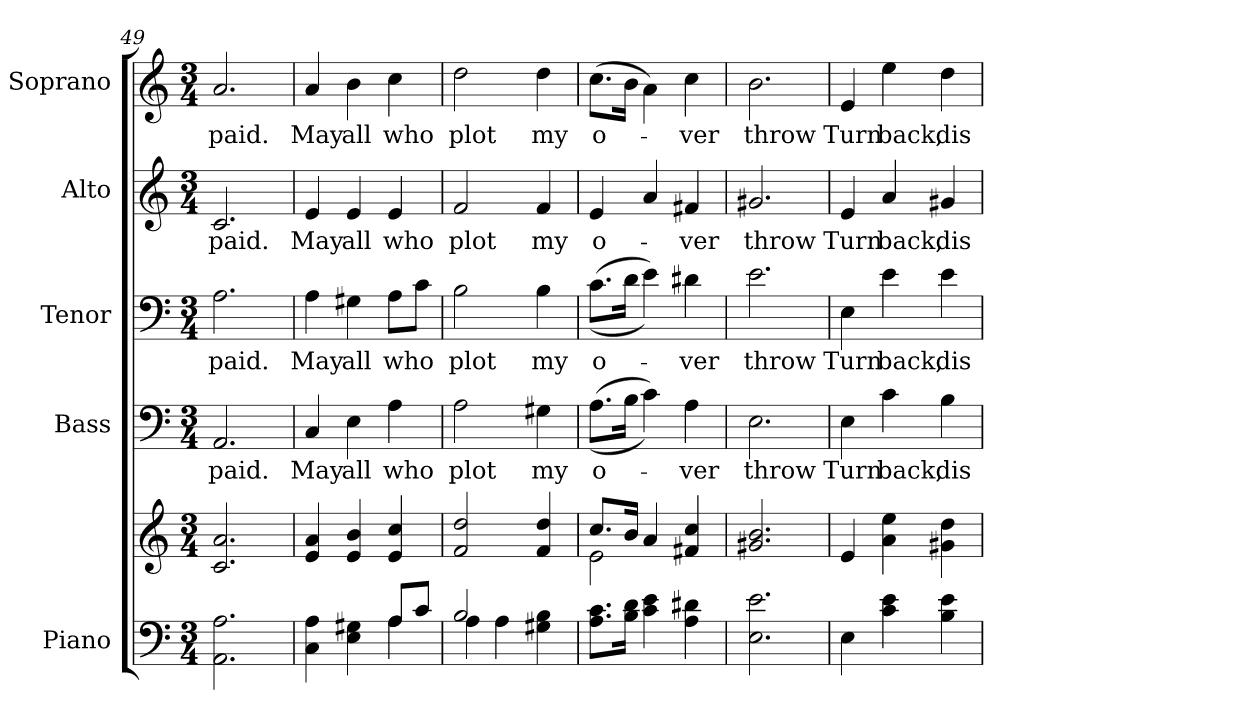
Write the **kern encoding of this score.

**kern	**kern	**kern	**text	**kern	**text	**kern	**text	**kern	**text
*part5	*part5	*part4	*part4	*part3	*part3	*part2	*part2	*part1	*part1
*staff6	*staff5	*staff4	*staff4	*staff3	*staff3	*staff2	*staff2	*staff1	*staff1
*I"Piano	*	*I"Bass	*	*I"Tenor	*	*I"Alto	*	*I"Soprano	*
*I'Pno.	*	*I'B.	*	*I'T.	*	*I'A.	*	*I'S.	*
!!LO:PB:g=z
*clefF4	*clefG2	*clefF4	*	*clefF4	*	*clefG2	*	*clefG2	*
*k[]	*k[]	*k[]	*	*k[]	*	*k[]	*	*k[]	*
*C:	*C:	*C:	*	*C:	*	*C:	*	*C:	*
*M3/4	*M3/4	*M3/4	*	*M3/4	*	*M3/4	*	*M3/4	*
=49	=49	=49	=49	=49	=49	=49	=49	=49	=49
!	!	!	!LO:LY:b:color=#000000	!	!	!	!	!	!
!	!	!	!	!	!LO:LY:b:color=#000000	!	!	!	!
!	!	!	!	!	!	!	!LO:LY:b:color=#000000	!	!
!	!	!	!	!	!	!	!	!	!LO:LY:b:color=#000000
2.AAi\ 2.Ai	2.ci/ 2.ai	2.AAi/	-paid.	2.Ai\	-paid.	2.ci/	-paid.	2.ai/	-paid.
=50	=50	=50	=50	=50	=50	=50	=50	=50	=50
*^	*	*	*	*	*	*	*	*	*
!	!	!	!	!LO:LY:b:color=#000000	!	!	!	!	!	!
!	!	!	!	!	!	!LO:LY:b:color=#000000	!	!	!	!
!	!	!	!	!	!	!	!	!LO:LY:b:color=#000000	!	!
!	!	!	!	!	!	!	!	!	!	!LO:LY:b:color=#000000
4Ci\ 4Ai	2ryy	4ei/ 4ai	4Ci/	May	4Ai\	May	4ei/	May	4ai/	May
!	!	!	!	!LO:LY:b:color=#000000	!	!	!	!	!	!
!	!	!	!	!	!	!LO:LY:b:color=#000000	!	!	!	!
!	!	!	!	!	!	!	!	!LO:LY:b:color=#000000	!	!
!	!	!	!	!	!	!	!	!	!	!LO:LY:b:color=#000000
4Ei\ 4G#Xi	.	4ei/ 4bi	4Ei\	all	4G#Xi\	all	4ei/	all	4bi\	all
!	!	!	!	!LO:LY:b:color=#000000	!	!	!	!	!	!
!	!	!	!	!	!	!LO:LY:b:color=#000000	!	!	!	!
!	!	!	!	!	!	!	!	!LO:LY:b:color=#000000	!	!
!	!	!	!	!	!	!	!	!	!	!LO:LY:b:color=#000000
8Ai/L	4Ai\	4ei/ 4cci	4Ai\	who	8Ai\L	who	4ei/	who	4cci\	who
8ci/J	.	.	.	.	8ci\J	.	.	.	.	.
=51	=51	=51	=51	=51	=51	=51	=51	=51	=51	=51
*	*	*^	*	*	*	*	*	*	*	*
!	!	!	!	!	!LO:LY:b:color=#000000	!	!	!	!	!	!
!	!	!	!	!	!	!	!LO:LY:b:color=#000000	!	!	!	!
!	!	!	!	!	!	!	!	!	!LO:LY:b:color=#000000	!	!
!	!	!	!	!	!	!	!	!	!	!	!LO:LY:b:color=#000000
2Bi/	4Ai\	2fi/ 2ddi	4ryy	2Ai\	plot	2Bi\	plot	2fi/	plot	2ddi\	plot
.	4Ai\	.	2ryy	.	.	.	.	.	.	.	.
!	!	!	!	!	!LO:LY:b:color=#000000	!	!	!	!	!	!
!	!	!	!	!	!	!	!LO:LY:b:color=#000000	!	!	!	!
!	!	!	!	!	!	!	!	!	!LO:LY:b:color=#000000	!	!
!	!	!	!	!	!	!	!	!	!	!	!LO:LY:b:color=#000000
4G#Xi\ 4Bi	4ryy	4fi/ 4ddi	.	4G#Xi\	my	4Bi\	my	4fi/	my	4ddi\	my
=52	=52	=52	=52	=52	=52	=52	=52	=52	=52	=52	=52
!	!	!	!	!	!LO:LY:b:color=#000000	!	!	!	!	!	!
!	!	!	!	!	!	!	!LO:LY:b:color=#000000	!	!	!	!
!	!	!	!	!	!	!	!	!	!LO:LY:b:color=#000000	!	!
!	!	!	!	!	!	!	!	!	!	!	!LO:LY:b:color=#000000
8.Ai\ 8.ciL	2ryy	8.cci/L	2ei\	((8.Ai\L	o-	((8.ci\L	o-	4ei/	o-	(8.cci\L	o-
16Bi\ 16diJk	.	16bi/Jk	.	16Bi\Jk	.	16di\Jk	.	.	.	16bi\Jk	.
4ci\ 4ei	.	4ai/	.	4ci\))	.	4ei\))	.	4ai/	.	4ai\)	.
!	!	!	!	!	!LO:LY:b:color=#000000	!	!	!	!	!	!
!	!	!	!	!	!	!	!LO:LY:b:color=#000000	!	!	!	!
!	!	!	!	!	!	!	!	!	!LO:LY:b:color=#000000	!	!
!	!	!	!	!	!	!	!	!	!	!	!LO:LY:b:color=#000000
4Ai\ 4d#Xi	4ryy	4f#Xi/ 4cci	4ryy	4Ai\	-ver	4d#Xi\	-ver	4f#Xi/	-ver	4cci\	-ver
*v	*v	*	*	*	*	*	*	*	*	*	*
*	*v	*v	*	*	*	*	*	*	*	*
=53	=53	=53	=53	=53	=53	=53	=53	=53	=53
*^	*^	*	*	*	*	*	*	*	*
!	!	!	!	!	!LO:LY:b:color=#000000	!	!	!	!	!	!
*v	*v	*	*	*	*	*	*	*	*	*	*
*	*v	*v	*	*	*	*	*	*	*	*
*^	*^	*	*	*	*	*	*	*	*
!	!	!	!	!	!	!	!LO:LY:b:color=#000000	!	!	!	!
*v	*v	*	*	*	*	*	*	*	*	*	*
*	*v	*v	*	*	*	*	*	*	*	*
*^	*^	*	*	*	*	*	*	*	*
!	!	!	!	!	!	!	!	!	!LO:LY:b:color=#000000	!	!
*v	*v	*	*	*	*	*	*	*	*	*	*
*	*v	*v	*	*	*	*	*	*	*	*
*^	*^	*	*	*	*	*	*	*	*
!	!	!	!	!	!	!	!	!	!	!	!LO:LY:b:color=#000000
*v	*v	*	*	*	*	*	*	*	*	*	*
*	*v	*v	*	*	*	*	*	*	*	*
2.Ei\ 2.ei	2.g#Xi/ 2.bi	2.Ei\	throw	2.ei\	throw	2.g#Xi/	throw	2.bi\	throw
=54	=54	=54	=54	=54	=54	=54	=54	=54	=54
!	!	!	!LO:LY:b:color=#000000	!	!	!	!	!	!
!	!	!	!	!	!LO:LY:b:color=#000000	!	!	!	!
!	!	!	!	!	!	!	!LO:LY:b:color=#000000	!	!
!	!	!	!	!	!	!	!	!	!LO:LY:b:color=#000000
4Ei\	4ei/	4Ei\	Turn	4Ei\	Turn	4ei/	Turn	4ei/	Turn
!	!	!	!LO:LY:b:color=#000000	!	!	!	!	!	!
!	!	!	!	!	!LO:LY:b:color=#000000	!	!	!	!
!	!	!	!	!	!	!	!LO:LY:b:color=#000000	!	!
!	!	!	!	!	!	!	!	!	!LO:LY:b:color=#000000
4ci\ 4ei	4ai\ 4eei	4ci\	back,	4ei\	back,	4ai/	back,	4eei\	back,
!	!	!	!LO:LY:b:color=#000000	!	!	!	!	!	!
!	!	!	!	!	!LO:LY:b:color=#000000	!	!	!	!
!	!	!	!	!	!	!	!LO:LY:b:color=#000000	!	!
!	!	!	!	!	!	!	!	!	!LO:LY:b:color=#000000
4Bi\ 4ei	4g#Xi\ 4ddi	4Bi\	dis-	4ei\	dis-	4g#Xi/	dis-	4ddi\	dis-
=	=	=	=	=	=	=	=	=	=
*-	*-	*-	*-	*-	*-	*-	*-	*-	*-
